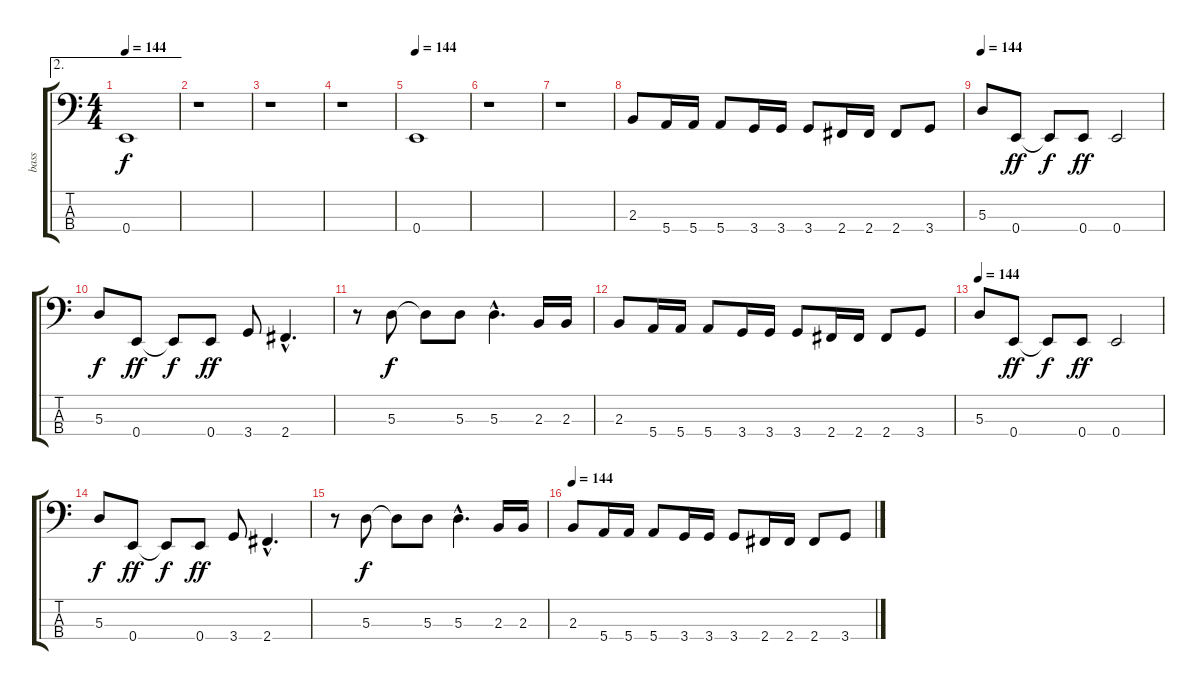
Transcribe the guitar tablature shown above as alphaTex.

\track ("bass" "bass") {instrument electricbassfinger}
\staff {score tabs}
\tuning (G2 D2 A1 E1) {hide}
\ae 2
\ts (4 4)
\tempo 144
\clef f4
\ks c
0.4.1{dy f} |
r.1 |
r.1 |
r.1 |
\tempo 144
0.4.1 |
r.1 |
r.1 |
2.3.8 5.4.16 5.4.16 5.4.8 3.4.16 3.4.16 3.4.8 2.4.16 2.4.16 2.4.8 3.4.8 |
\tempo 144
5.3.8 0.4.8{dy ff} 0.4{t}.8{dy f} 0.4.8{dy ff} 0.4.2 |
5.3.8{dy f} 0.4.8{dy ff} 0.4{t}.8{dy f} 0.4.8{dy ff} 3.4.8 2.4{hac}.4{d} |
r.8 5.3.8{dy f} 5.3{t}.8 5.3.8 5.3{hac}.4{d} 2.3.16 2.3.16 |
2.3.8 5.4.16 5.4.16 5.4.8 3.4.16 3.4.16 3.4.8 2.4.16 2.4.16 2.4.8 3.4.8 |
\tempo 144
5.3.8 0.4.8{dy ff} 0.4{t}.8{dy f} 0.4.8{dy ff} 0.4.2 |
5.3.8{dy f} 0.4.8{dy ff} 0.4{t}.8{dy f} 0.4.8{dy ff} 3.4.8 2.4{hac}.4{d} |
r.8 5.3.8{dy f} 5.3{t}.8 5.3.8 5.3{hac}.4{d} 2.3.16 2.3.16 |
\tempo 144
2.3.8 5.4.16 5.4.16 5.4.8 3.4.16 3.4.16 3.4.8 2.4.16 2.4.16 2.4.8 3.4.8
